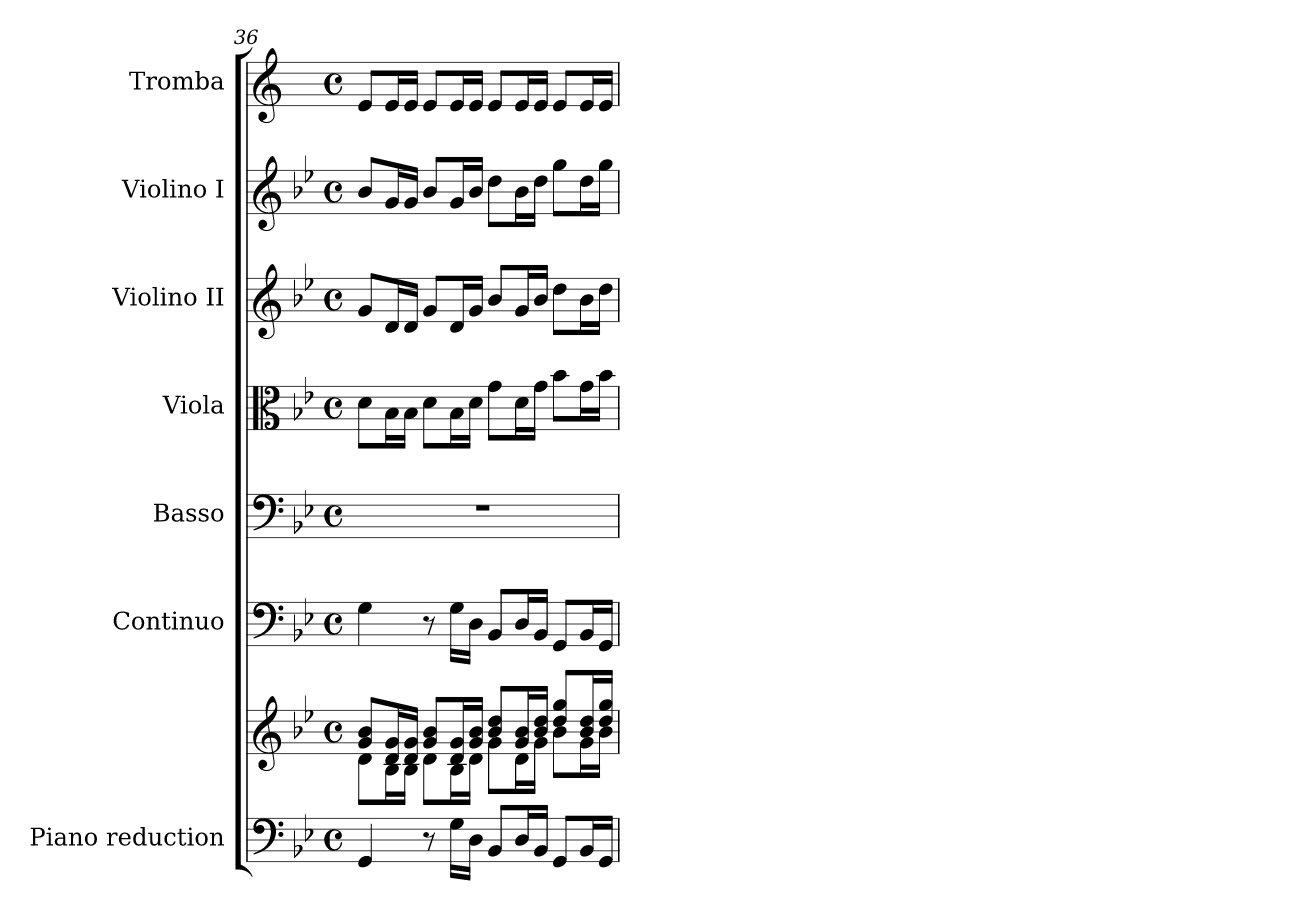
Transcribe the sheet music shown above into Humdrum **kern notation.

**kern	**kern	**kern	**kern	**kern	**kern	**kern	**kern
*part7	*part7	*part6	*part5	*part4	*part3	*part2	*part1
*staff8	*staff7	*staff6	*staff5	*staff4	*staff3	*staff2	*staff1
*I"Piano reduction	*	*I"Continuo	*I"Basso	*I"Viola	*I"Violino II	*I"Violino I	*I"Tromba
*I'Pno	*	*	*	*	*	*	*
!!LO:LB:g=z
*clefF4	*clefG2	*clefF4	*clefF4	*clefC3	*clefG2	*clefG2	*clefG2
*	*	*	*	*	*	*	*ITrd1c2
*k[b-e-]	*k[b-e-]	*k[b-e-]	*k[b-e-]	*k[b-e-]	*k[b-e-]	*k[b-e-]	*k[b-e-]
*M4/4	*M4/4	*M4/4	*M4/4	*M4/4	*M4/4	*M4/4	*M4/4
*met(c)	*met(c)	*met(c)	*met(c)	*met(c)	*met(c)	*met(c)	*met(c)
=36	=36	=36	=36	=36	=36	=36	=36
*	*^	*	*	*	*	*	*
4GG/	8g/ 8b-/L	8d\L	4G\	1r	8d\L	8g/L	8b-/L	8d/L
.	16d/ 16g/L	16B-\L	.	.	16B-\L	16d/L	16g/L	16d/L
.	16d/ 16g/JJ	16B-\JJ	.	.	16B-\JJ	16d/JJ	16g/JJ	16d/JJ
8r	8g/ 8b-/L	8d\L	8r	.	8d\L	8g/L	8b-/L	8d/L
16G\LL	16d/ 16g/L	16B-\L	16G\LL	.	16B-\L	16d/L	16g/L	16d/L
16D\JJ	16g/ 16b-/JJ	16d\JJ	16D\JJ	.	16d\JJ	16g/JJ	16b-/JJ	16d/JJ
8BB-/L	8b-/ 8dd/L	8g\L	8BB-/L	.	8g\L	8b-/L	8dd\L	8d/L
16D/L	16g/ 16b-/L	16d\L	16D/L	.	16d\L	16g/L	16b-\L	16d/L
16BB-/JJ	16b-/ 16dd/JJ	16g\JJ	16BB-/JJ	.	16g\JJ	16b-/JJ	16dd\JJ	16d/JJ
8GG/L	8dd/ 8gg/L	8b-\L	8GG/L	.	8b-\L	8dd\L	8gg\L	8d/L
16BB-/L	16b-/ 16dd/L	16g\L	16BB-/L	.	16g\L	16b-\L	16dd\L	16d/L
16GG/JJ	16dd/ 16gg/JJ	16b-\JJ	16GG/JJ	.	16b-\JJ	16dd\JJ	16gg\JJ	16d/JJ
*	*v	*v	*	*	*	*	*	*
=	=	=	=	=	=	=	=
*-	*-	*-	*-	*-	*-	*-	*-
